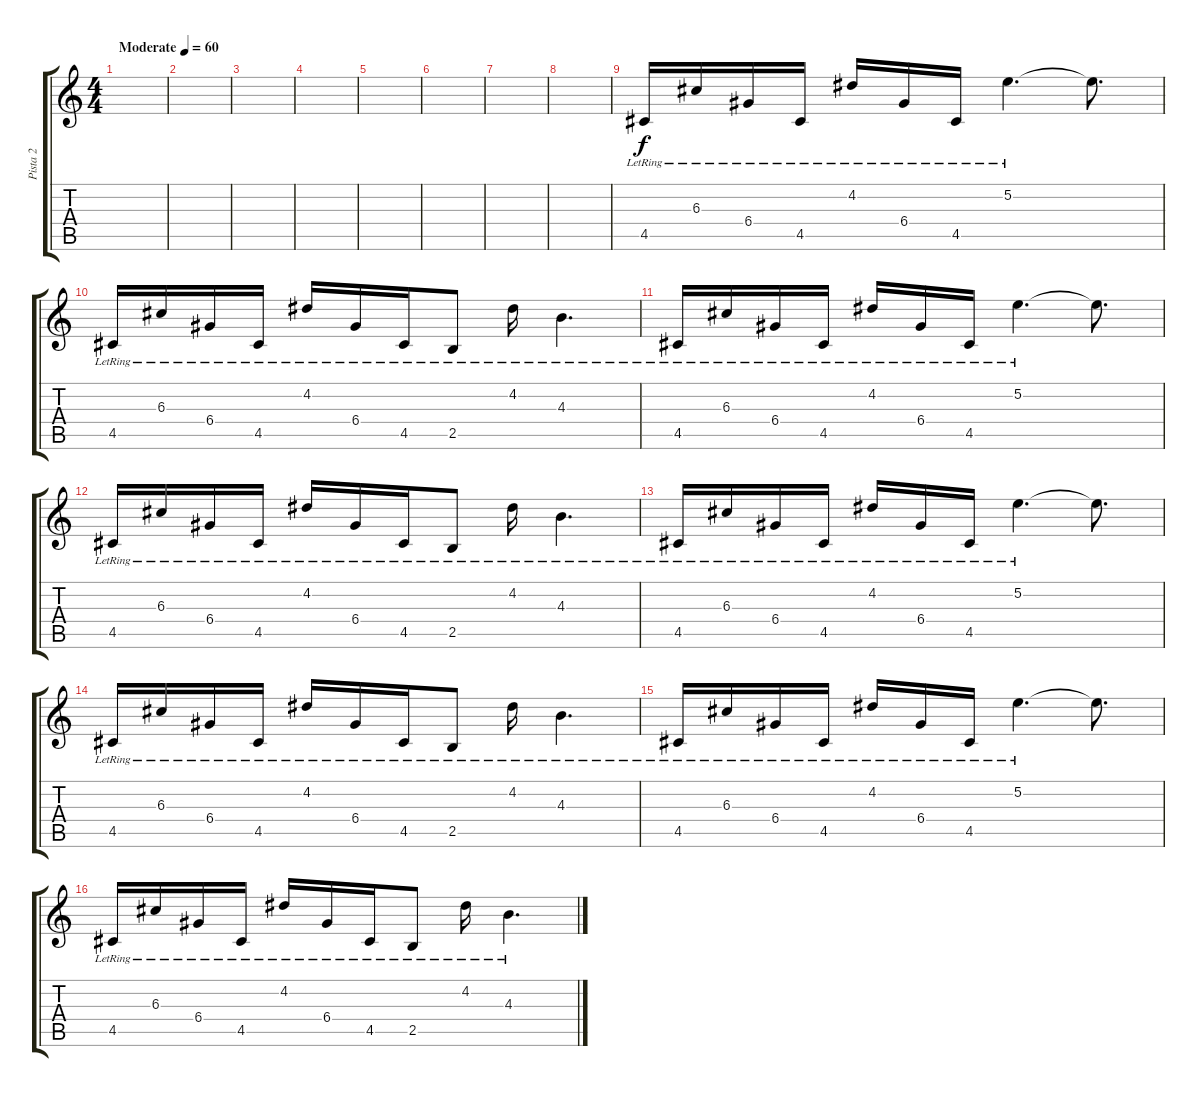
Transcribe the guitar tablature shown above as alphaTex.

\track ("Pista 2" "Pista 2") {instrument distortionguitar}
\staff {score tabs}
\tuning (E4 B3 G3 D3 A2 E2) {hide}
\ts (4 4)
\tempo (60 "Moderate")
\clef g2
\ks c
|
|
|
|
|
|
|
|
4.5{lr}.16{instrument electricguitarclean} 6.3{lr}.16 6.4{lr}.16 4.5{lr}.16 4.2{lr}.16 6.4{lr}.16 4.5{lr}.16 5.2{lr}.4{d} 5.2{t}.8{d} |
4.5{lr}.16 6.3{lr}.16 6.4{lr}.16 4.5{lr}.16 4.2{lr}.16 6.4{lr}.16 4.5{lr}.16 2.5{lr}.8 4.2{lr}.16 4.3{lr}.4{d} |
4.5{lr}.16{instrument electricguitarclean} 6.3{lr}.16 6.4{lr}.16 4.5{lr}.16 4.2{lr}.16 6.4{lr}.16 4.5{lr}.16 5.2{lr}.4{d} 5.2{t}.8{d} |
4.5{lr}.16 6.3{lr}.16 6.4{lr}.16 4.5{lr}.16 4.2{lr}.16 6.4{lr}.16 4.5{lr}.16 2.5{lr}.8 4.2{lr}.16 4.3{lr}.4{d} |
4.5{lr}.16{instrument electricguitarclean} 6.3{lr}.16 6.4{lr}.16 4.5{lr}.16 4.2{lr}.16 6.4{lr}.16 4.5{lr}.16 5.2{lr}.4{d} 5.2{t}.8{d} |
4.5{lr}.16 6.3{lr}.16 6.4{lr}.16 4.5{lr}.16 4.2{lr}.16 6.4{lr}.16 4.5{lr}.16 2.5{lr}.8 4.2{lr}.16 4.3{lr}.4{d} |
4.5{lr}.16{instrument electricguitarclean} 6.3{lr}.16 6.4{lr}.16 4.5{lr}.16 4.2{lr}.16 6.4{lr}.16 4.5{lr}.16 5.2{lr}.4{d} 5.2{t}.8{d} |
4.5{lr}.16 6.3{lr}.16 6.4{lr}.16 4.5{lr}.16 4.2{lr}.16 6.4{lr}.16 4.5{lr}.16 2.5{lr}.8 4.2{lr}.16 4.3{lr}.4{d}
